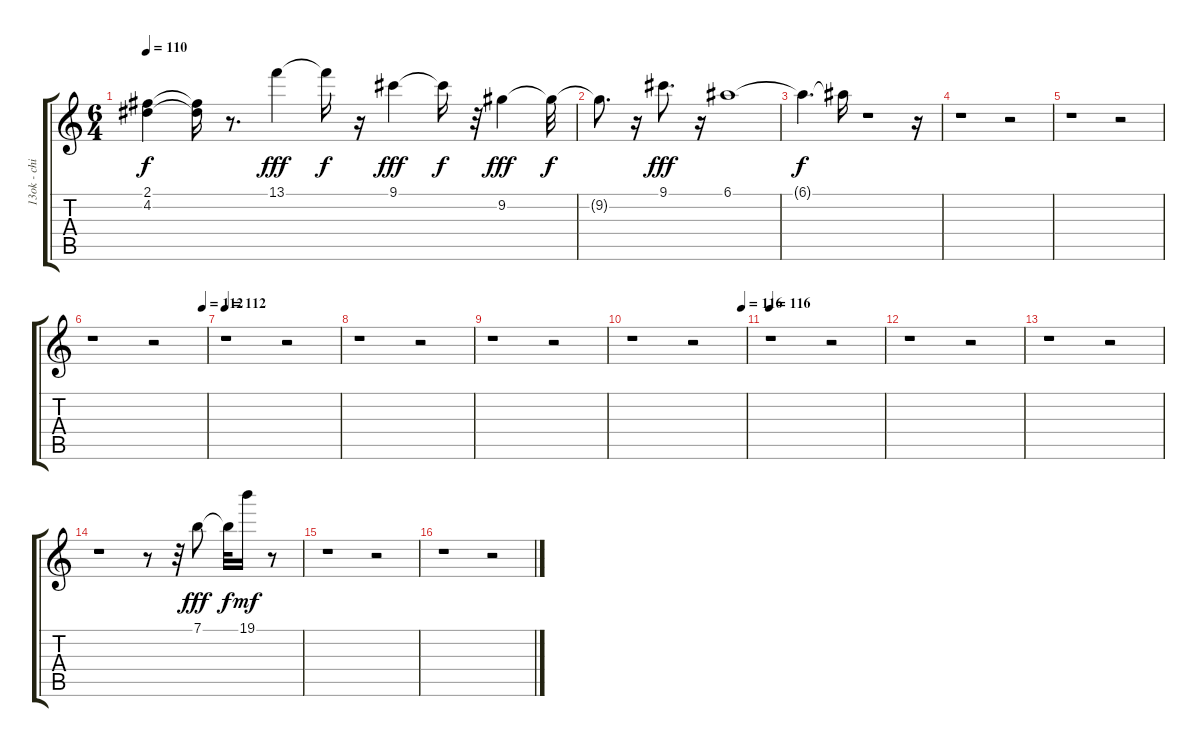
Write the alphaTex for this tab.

\track ("13ok - chitarra3" "13ok - chi") {instrument distortionguitar}
\staff {score tabs}
\tuning (E4 B3 G3 D3 A2 E2) {hide}
\ts (6 4)
\tempo 110
\clef g2
\ks c
(2.1{t} 4.2{t}).4{dy f} (2.1{t} 4.2{t}).16 r.8{d} 13.1.4{dy fff} 13.1{t}.16{dy f} r.16 9.1.4{dy fff} 9.1{t}.16{dy f} r.32 9.2.4{dy fff} 9.2{t}.32{dy f} |
9.2{t}.8{d} r.16 9.1.8{d dy fff} r.16 6.1.1 |
6.1{t}.4{d dy f} 6.1{t}.16 r.1 r.16 |
r.1 r.2 |
r.1 r.2 |
\tempo (112 0.9652777777777778)
r.1 r.2 |
\tempo 112
r.1 r.2 |
r.1 r.2 |
r.1 r.2 |
\tempo (116 0.9652777777777778)
r.1 r.2 |
\tempo 116
r.1 r.2 |
r.1 r.2 |
r.1 r.2 |
r.1 r.8 r.32 7.1.8{dy fff volume 12} 7.1{t}.32{dy f} 19.1.16{dy mf} r.8 |
r.1 r.2 |
r.1 r.2
